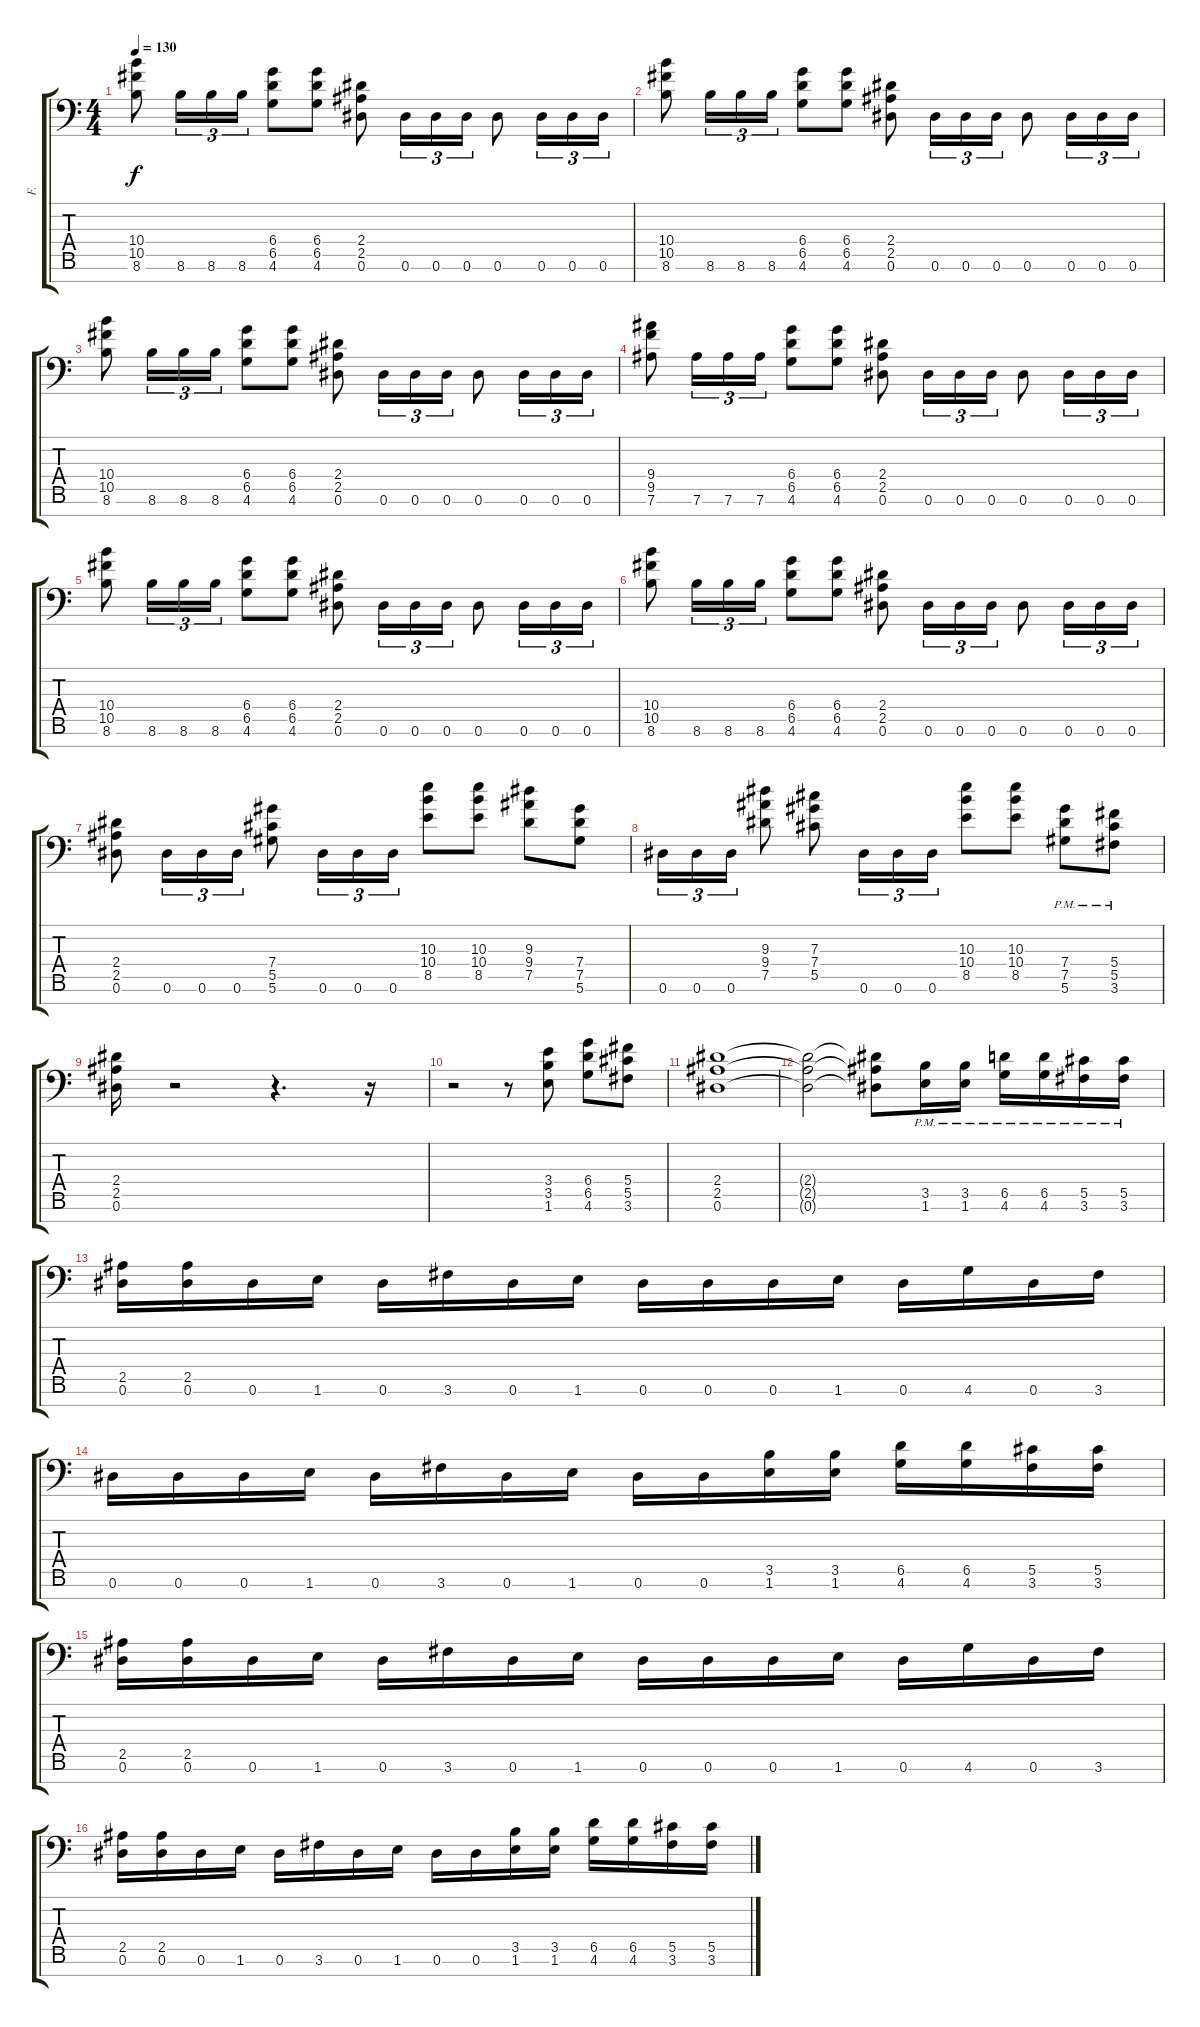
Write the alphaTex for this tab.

\track ("F." "F.") {instrument distortionguitar}
\staff {score tabs}
\tuning (Eb4 Bb3 Gb3 Db3 Ab2 Eb2 Bb1) {hide}
\ts (4 4)
\tempo 130
\clef f4
\ks c
(10.4 10.5 8.6).8{dy f} 8.6.16{tu (3 2)} 8.6.16{tu (3 2)} 8.6.16{tu (3 2)} (6.4 6.5 4.6).8 (6.4 6.5 4.6).8 (2.4 2.5 0.6).8 0.6.16{tu (3 2)} 0.6.16{tu (3 2)} 0.6.16{tu (3 2)} 0.6.8 0.6.16{tu (3 2)} 0.6.16{tu (3 2)} 0.6.16{tu (3 2)} |
(10.4 10.5 8.6).8 8.6.16{tu (3 2)} 8.6.16{tu (3 2)} 8.6.16{tu (3 2)} (6.4 6.5 4.6).8 (6.4 6.5 4.6).8 (2.4 2.5 0.6).8 0.6.16{tu (3 2)} 0.6.16{tu (3 2)} 0.6.16{tu (3 2)} 0.6.8 0.6.16{tu (3 2)} 0.6.16{tu (3 2)} 0.6.16{tu (3 2)} |
(10.4 10.5 8.6).8 8.6.16{tu (3 2)} 8.6.16{tu (3 2)} 8.6.16{tu (3 2)} (6.4 6.5 4.6).8 (6.4 6.5 4.6).8 (2.4 2.5 0.6).8 0.6.16{tu (3 2)} 0.6.16{tu (3 2)} 0.6.16{tu (3 2)} 0.6.8 0.6.16{tu (3 2)} 0.6.16{tu (3 2)} 0.6.16{tu (3 2)} |
(9.4 9.5 7.6).8 7.6.16{tu (3 2)} 7.6.16{tu (3 2)} 7.6.16{tu (3 2)} (6.4 6.5 4.6).8 (6.4 6.5 4.6).8 (2.4 2.5 0.6).8 0.6.16{tu (3 2)} 0.6.16{tu (3 2)} 0.6.16{tu (3 2)} 0.6.8 0.6.16{tu (3 2)} 0.6.16{tu (3 2)} 0.6.16{tu (3 2)} |
(10.4 10.5 8.6).8 8.6.16{tu (3 2)} 8.6.16{tu (3 2)} 8.6.16{tu (3 2)} (6.4 6.5 4.6).8 (6.4 6.5 4.6).8 (2.4 2.5 0.6).8 0.6.16{tu (3 2)} 0.6.16{tu (3 2)} 0.6.16{tu (3 2)} 0.6.8 0.6.16{tu (3 2)} 0.6.16{tu (3 2)} 0.6.16{tu (3 2)} |
(10.4 10.5 8.6).8 8.6.16{tu (3 2)} 8.6.16{tu (3 2)} 8.6.16{tu (3 2)} (6.4 6.5 4.6).8 (6.4 6.5 4.6).8 (2.4 2.5 0.6).8 0.6.16{tu (3 2)} 0.6.16{tu (3 2)} 0.6.16{tu (3 2)} 0.6.8 0.6.16{tu (3 2)} 0.6.16{tu (3 2)} 0.6.16{tu (3 2)} |
(2.4 2.5 0.6).8 0.6.16{tu (3 2)} 0.6.16{tu (3 2)} 0.6.16{tu (3 2)} (7.4 5.5 5.6).8 0.6.16{tu (3 2)} 0.6.16{tu (3 2)} 0.6.16{tu (3 2)} (10.3 10.4 8.5).8 (10.3 10.4 8.5).8 (9.3 9.4 7.5).8 (7.4 7.5 5.6).8 |
0.6.16{tu (3 2)} 0.6.16{tu (3 2)} 0.6.16{tu (3 2)} (9.3 9.4 7.5).8 (7.3 7.4 5.5).8 0.6.16{tu (3 2)} 0.6.16{tu (3 2)} 0.6.16{tu (3 2)} (10.3 10.4 8.5).8 (10.3 10.4 8.5).8 (7.4{pm} 7.5{pm} 5.6{pm}).8 (5.4{pm} 5.5{pm} 3.6{pm}).8 |
(2.4 2.5 0.6).16 r.2 r.4{d} r.16 |
r.2 r.8 (3.4 3.5 1.6).8 (6.4 6.5 4.6).8 (5.4 5.5 3.6).8 |
(2.4 2.5 0.6).1{balance 8} |
(2.4{t} 2.5{t} 0.6{t}).2 (2.4{t} 2.5{t} 0.6{t}).8 (3.5{pm} 1.6{pm}).16 (3.5{pm} 1.6{pm}).16 (6.5{pm} 4.6{pm}).16 (6.5{pm} 4.6{pm}).16 (5.5{pm} 3.6{pm}).16 (5.5{pm} 3.6{pm}).16 |
(2.5 0.6).16{balance 14} (2.5 0.6).16 0.6.16 1.6.16 0.6.16 3.6.16 0.6.16 1.6.16 0.6.16 0.6.16 0.6.16 1.6.16 0.6.16 4.6.16 0.6.16 3.6.16 |
0.6.16 0.6.16 0.6.16 1.6.16 0.6.16 3.6.16 0.6.16 1.6.16 0.6.16 0.6.16 (3.5 1.6).16 (3.5 1.6).16 (6.5 4.6).16 (6.5 4.6).16 (5.5 3.6).16 (5.5 3.6).16 |
(2.5 0.6).16 (2.5 0.6).16 0.6.16 1.6.16 0.6.16 3.6.16 0.6.16 1.6.16 0.6.16 0.6.16 0.6.16 1.6.16 0.6.16 4.6.16 0.6.16 3.6.16 |
(2.5 0.6).16 (2.5 0.6).16 0.6.16 1.6.16 0.6.16 3.6.16 0.6.16 1.6.16 0.6.16 0.6.16 (3.5 1.6).16 (3.5 1.6).16 (6.5 4.6).16 (6.5 4.6).16 (5.5 3.6).16 (5.5 3.6).16
